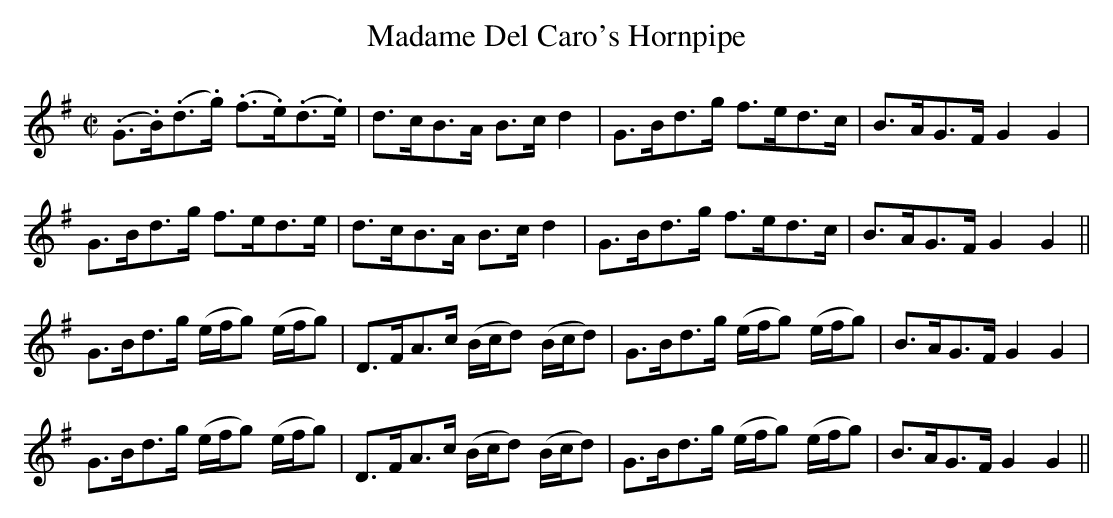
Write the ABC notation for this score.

X:1
T:Madame Del Caro's Hornpipe
M:C|
L:1/8
K:G
(.G>.B)(.d>.g) (.f>.e)(.d>.e) | d>cB>A B>c d2 | G>Bd>g f>ed>c | B>AG>F G2G2 |
G>Bd>g f>ed>e | d>cB>A B>c d2 | G>Bd>g f>ed>c | B>AG>F G2G2 ||
G>Bd>g (e/f/g) (e/f/g) | D>FA>c (B/c/d) (B/c/d) | G>Bd>g (e/f/g) (e/f/g) | B>AG>F G2 G2 |
G>Bd>g (e/f/g) (e/f/g) | D>FA>c (B/c/d) (B/c/d) | G>Bd>g (e/f/g) (e/f/g) | B>AG>F G2G2 ||
